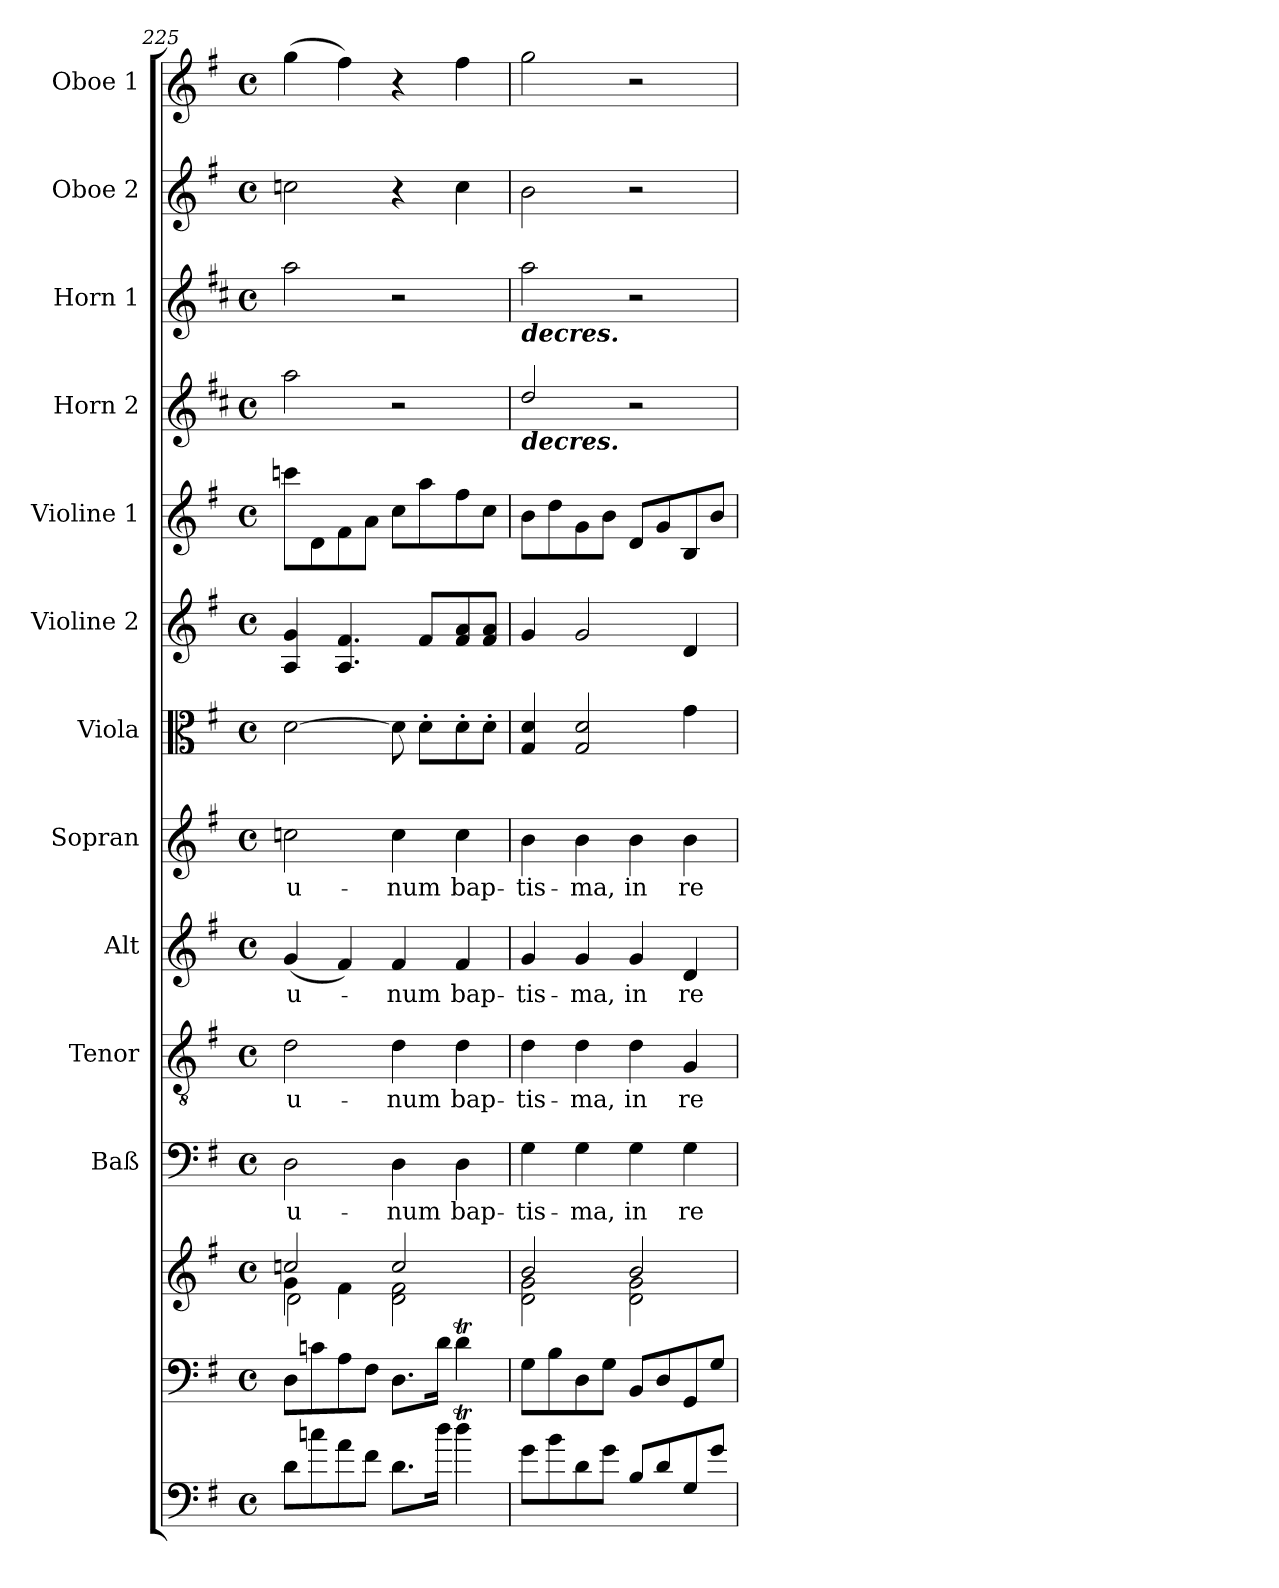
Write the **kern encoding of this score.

**kern	**kern	**kern	**kern	**text	**kern	**text	**kern	**text	**kern	**text	**kern	**kern	**kern	**kern	**kern	**kern	**kern
*part13	*part12	*part12	*part11	*part11	*part10	*part10	*part9	*part9	*part8	*part8	*part7	*part6	*part5	*part4	*part3	*part2	*part1
*staff14	*staff13	*staff12	*staff11	*staff11	*staff10	*staff10	*staff9	*staff9	*staff8	*staff8	*staff7	*staff6	*staff5	*staff4	*staff3	*staff2	*staff1
*	*	*	*I"Baß	*	*I"Tenor	*	*I"Alt	*	*I"Sopran	*	*I"Viola	*I"Violine 2	*I"Violine 1	*I"Horn 2	*I"Horn 1	*I"Oboe 2	*I"Oboe 1
*	*	*	*I'Baß	*	*I'Ten	*	*I'Alt	*	*I'Sop	*	*I'Vla.	*I'Vln. 2	*I'Vln. 1	*I'Hrn. 2	*I'Hrn. 1	*I'Ob. 2	*I'Ob. 1
*clefF4	*clefF4	*clefG2	*clefF4	*	*clefGv2	*	*clefG2	*	*clefG2	*	*clefC3	*clefG2	*clefG2	*clefG2	*clefG2	*clefG2	*clefG2
*ITrd7c12	*	*	*	*	*	*	*	*	*	*	*	*	*	*ITrd4c7	*ITrd4c7	*	*
*k[f#]	*k[f#]	*k[f#]	*k[f#]	*	*k[f#]	*	*k[f#]	*	*k[f#]	*	*k[f#]	*k[f#]	*k[f#]	*k[f#]	*k[f#]	*k[f#]	*k[f#]
*G:	*G:	*G:	*G:	*	*G:	*	*G:	*	*G:	*	*G:	*G:	*G:	*G:	*G:	*G:	*G:
*M4/4	*M4/4	*M4/4	*M4/4	*	*M4/4	*	*M4/4	*	*M4/4	*	*M4/4	*M4/4	*M4/4	*M4/4	*M4/4	*M4/4	*M4/4
*met(c)	*met(c)	*met(c)	*met(c)	*	*met(c)	*	*met(c)	*	*met(c)	*	*met(c)	*met(c)	*met(c)	*met(c)	*met(c)	*met(c)	*met(c)
=225	=225	=225	=225	=225	=225	=225	=225	=225	=225	=225	=225	=225	=225	=225	=225	=225	=225
*	*	*^	*	*	*	*	*	*	*	*	*	*	*	*	*	*	*
*	*	*	*^	*	*	*	*	*	*	*	*	*	*	*	*	*	*	*
!	!	!	!	!	!	!LO:LY:b	!	!LO:LY:b	!	!LO:LY:b	!	!LO:LY:b	!	!	!	!	!	!	!
8D\L	8D\L	2ccn/	4g\	2d\	2D\	u-	2d\	u-	(<4g/	u-	2ccn\	u-	[2d\	4A/ 4g/	8cccn\L	2dd\	2dd\	2ccn\	(>4gg\
8cn\	8cn\	.	.	.	.	.	.	.	.	.	.	.	.	.	8d\	.	.	.	.
8A\	8A\	.	4f#\	.	.	.	.	.	4f#/)	.	.	.	.	4.A/ 4.f#/	8f#\	.	.	.	4ff#\)
8F#\J	8F#\J	.	.	.	.	.	.	.	.	.	.	.	.	.	8a\J	.	.	.	.
!	!	!	!	!	!	!LO:LY:b	!	!LO:LY:b	!	!LO:LY:b	!	!LO:LY:b	!	!	!	!	!	!	!
8.D\L	8.D\L	2cc/	2d\ 2f#\	2ryy	4D\	-num	4d\	-num	4f#/	-num	4cc\	-num	8d\]	.	8cc\L	2r	2r	4r	4r
.	.	.	.	.	.	.	.	.	.	.	.	.	8d'>\L	8f#/L	8aa\	.	.	.	.
16d\Jk	16d\Jk	.	.	.	.	.	.	.	.	.	.	.	.	.	.	.	.	.	.
!	!	!	!	!	!	!LO:LY:b	!	!LO:LY:b	!	!LO:LY:b	!	!LO:LY:b	!	!	!	!	!	!	!
4dT\	4dT\	.	.	.	4D\	bap-	4d\	bap-	4f#/	bap-	4cc\	bap-	8d'>\	8f#/ 8a/	8ff#\	.	.	4cc\	4ff#\
.	.	.	.	.	.	.	.	.	.	.	.	.	8d'>\J	8f#/ 8a/J	8cc\J	.	.	.	.
*	*	*	*v	*v	*	*	*	*	*	*	*	*	*	*	*	*	*	*	*
=226	=226	=226	=226	=226	=226	=226	=226	=226	=226	=226	=226	=226	=226	=226	=226	=226	=226	=226
!	!	!	!	!	!	!	!	!	!	!	!	!	!	!	!	!LO:TX:b:Bi:t=decres.	!	!
!	!	!	!	!	!	!	!	!	!	!	!	!	!	!	!LO:TX:b:Bi:t=decres.	!	!	!
!	!	!	!	!	!LO:LY:b	!	!LO:LY:b	!	!LO:LY:b	!	!LO:LY:b	!	!	!	!	!	!	!
8G\L	8G\L	2b/	2d\ 2g\	4G\	-tis-	4d\	-tis-	4g/	-tis-	4b\	-tis-	4G/ 4d/	4g/	8b\L	2g/	2dd\	2b\	2gg\
8B\	8B\	.	.	.	.	.	.	.	.	.	.	.	.	8dd\	.	.	.	.
!	!	!	!	!	!LO:LY:b	!	!LO:LY:b	!	!LO:LY:b	!	!LO:LY:b	!	!	!	!	!	!	!
8D\	8D\	.	.	4G\	-ma,	4d\	-ma,	4g/	-ma,	4b\	-ma,	2G/ 2d/	2g/	8g\	.	.	.	.
8G\J	8G\J	.	.	.	.	.	.	.	.	.	.	.	.	8b\J	.	.	.	.
!	!	!	!	!	!LO:LY:b	!	!LO:LY:b	!	!LO:LY:b	!	!LO:LY:b	!	!	!	!	!	!	!
8BB/L	8BB/L	2b/	2d\ 2g\	4G\	in	4d\	in	4g/	in	4b\	in	.	.	8d/L	2r	2r	2r	2r
8D/	8D/	.	.	.	.	.	.	.	.	.	.	.	.	8g/	.	.	.	.
!	!	!	!	!	!LO:LY:b	!	!LO:LY:b	!	!LO:LY:b	!	!LO:LY:b	!	!	!	!	!	!	!
8GG/	8GG/	.	.	4G\	re-	4G/	re-	4d/	re-	4b\	re-	4g\	4d/	8B/	.	.	.	.
8G/J	8G/J	.	.	.	.	.	.	.	.	.	.	.	.	8b/J	.	.	.	.
*	*	*v	*v	*	*	*	*	*	*	*	*	*	*	*	*	*	*	*
=	=	=	=	=	=	=	=	=	=	=	=	=	=	=	=	=	=
*-	*-	*-	*-	*-	*-	*-	*-	*-	*-	*-	*-	*-	*-	*-	*-	*-	*-
